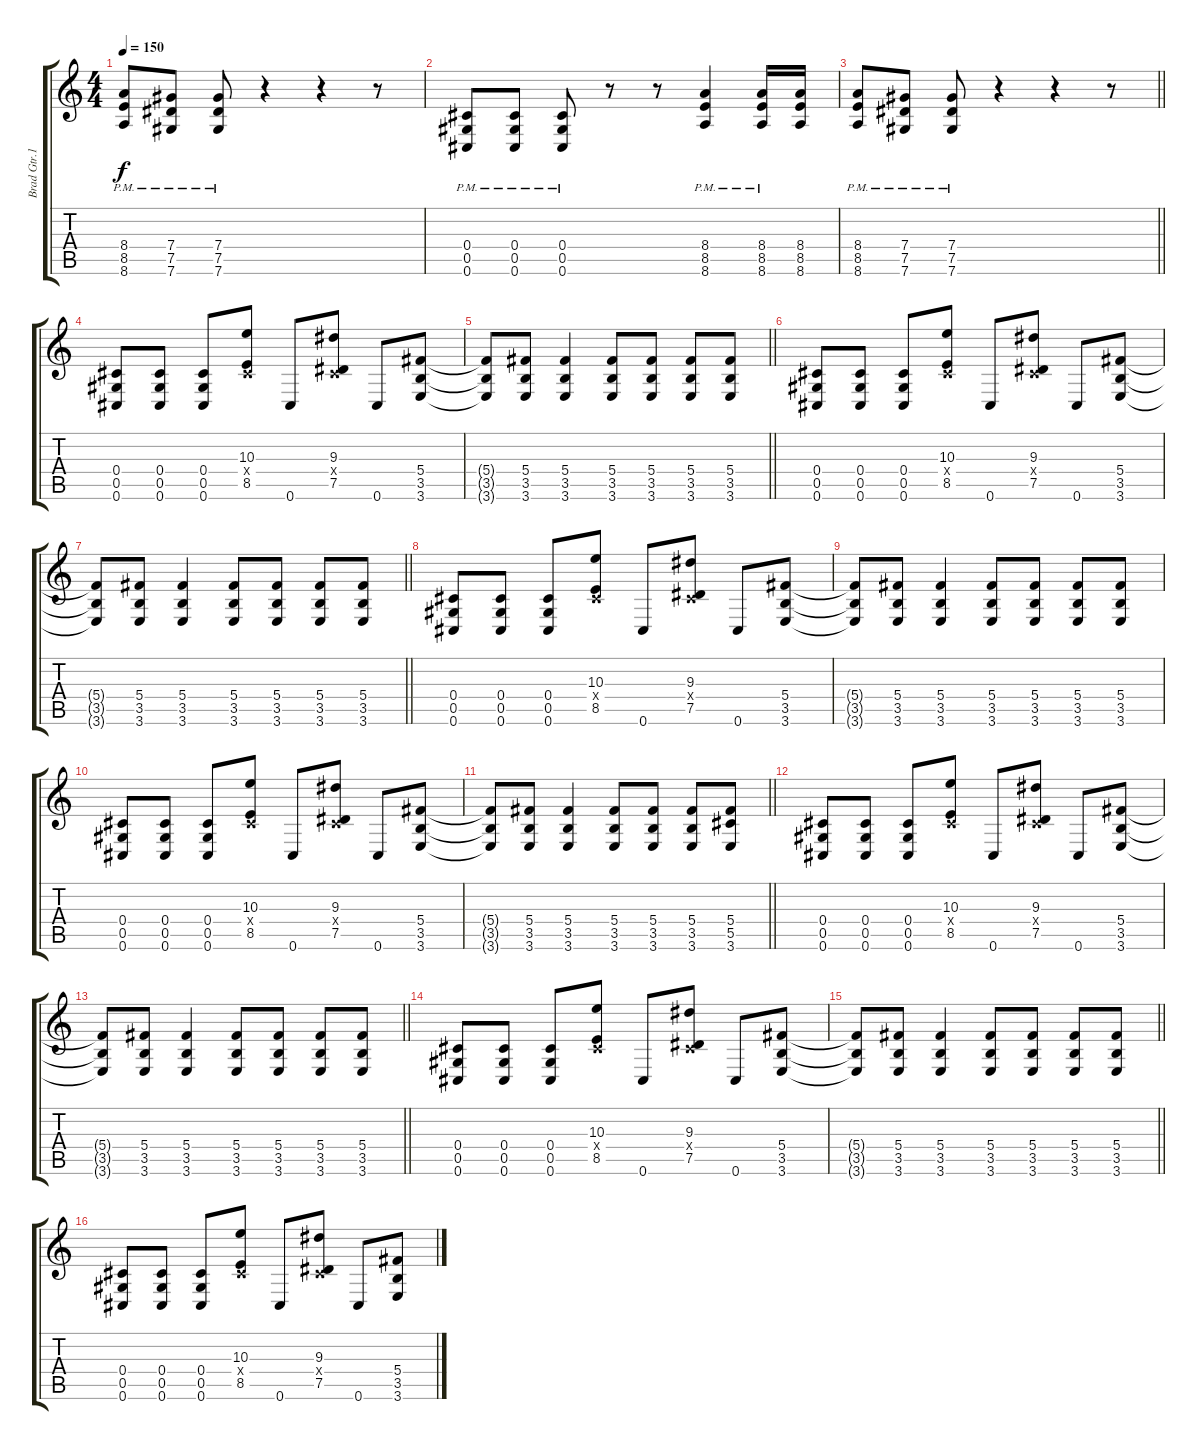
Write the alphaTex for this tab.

\track ("Brad Gtr.1" "Brad Gtr.1") {instrument distortionguitar}
\staff {score tabs}
\tuning (Eb4 Bb3 Gb3 Db3 Ab2 Db2) {hide}
\ts (4 4)
\tempo 150
\clef g2
\ks c
(8.4{pm} 8.5{pm} 8.6{pm}).8{dy f} (7.4{pm} 7.5{pm} 7.6{pm}).8 (7.4{pm} 7.5{pm} 7.6{pm}).8 r.4 r.4 r.8 |
(0.4{pm} 0.5{pm} 0.6{pm}).8 (0.4{pm} 0.5{pm} 0.6{pm}).8 (0.4{pm} 0.5{pm} 0.6{pm}).8 r.8 r.8 (8.4{pm} 8.5{pm} 8.6{pm}).4 (8.4{pm} 8.5{pm} 8.6{pm}).16 (8.4 8.5 8.6).16 |
\barLineRight lightlight
(8.4{pm} 8.5{pm} 8.6{pm}).8 (7.4{pm} 7.5{pm} 7.6{pm}).8 (7.4{pm} 7.5{pm} 7.6{pm}).8 r.4 r.4 r.8 |
(0.4 0.5 0.6).8 (0.4 0.5 0.6).8 (0.4 0.5 0.6).8 (10.3 0.4{x} 8.5).8 0.6.8 (9.3 0.4{x} 7.5).8 0.6.8 (5.4 3.5 3.6).8 |
\barLineRight lightlight
(5.4{t} 3.5{t} 3.6{t}).8 (5.4 3.5 3.6).8 (5.4 3.5 3.6).4 (5.4 3.5 3.6).8 (5.4 3.5 3.6).8 (5.4 3.5 3.6).8 (5.4 3.5 3.6).8 |
(0.4 0.5 0.6).8 (0.4 0.5 0.6).8 (0.4 0.5 0.6).8 (10.3 0.4{x} 8.5).8 0.6.8 (9.3 0.4{x} 7.5).8 0.6.8 (5.4 3.5 3.6).8 |
\barLineRight lightlight
(5.4{t} 3.5{t} 3.6{t}).8 (5.4 3.5 3.6).8 (5.4 3.5 3.6).4 (5.4 3.5 3.6).8 (5.4 3.5 3.6).8 (5.4 3.5 3.6).8 (5.4 3.5 3.6).8 |
(0.4 0.5 0.6).8 (0.4 0.5 0.6).8 (0.4 0.5 0.6).8 (10.3 0.4{x} 8.5).8 0.6.8 (9.3 0.4{x} 7.5).8 0.6.8 (5.4 3.5 3.6).8 |
(5.4{t} 3.5{t} 3.6{t}).8 (5.4 3.5 3.6).8 (5.4 3.5 3.6).4 (5.4 3.5 3.6).8 (5.4 3.5 3.6).8 (5.4 3.5 3.6).8 (5.4 3.5 3.6).8 |
(0.4 0.5 0.6).8 (0.4 0.5 0.6).8 (0.4 0.5 0.6).8 (10.3 0.4{x} 8.5).8 0.6.8 (9.3 0.4{x} 7.5).8 0.6.8 (5.4 3.5 3.6).8 |
\barLineRight lightlight
(5.4{t} 3.5{t} 3.6{t}).8 (5.4 3.5 3.6).8 (5.4 3.5 3.6).4 (5.4 3.5 3.6).8 (5.4 3.5 3.6).8 (5.4 3.5 3.6).8 (5.4 5.5 3.6).8 |
(0.4 0.5 0.6).8 (0.4 0.5 0.6).8 (0.4 0.5 0.6).8 (10.3 0.4{x} 8.5).8 0.6.8 (9.3 0.4{x} 7.5).8 0.6.8 (5.4 3.5 3.6).8 |
\barLineRight lightlight
(5.4{t} 3.5{t} 3.6{t}).8 (5.4 3.5 3.6).8 (5.4 3.5 3.6).4 (5.4 3.5 3.6).8 (5.4 3.5 3.6).8 (5.4 3.5 3.6).8 (5.4 3.5 3.6).8 |
(0.4 0.5 0.6).8 (0.4 0.5 0.6).8 (0.4 0.5 0.6).8 (10.3 0.4{x} 8.5).8 0.6.8 (9.3 0.4{x} 7.5).8 0.6.8 (5.4 3.5 3.6).8 |
\barLineRight lightlight
(5.4{t} 3.5{t} 3.6{t}).8 (5.4 3.5 3.6).8 (5.4 3.5 3.6).4 (5.4 3.5 3.6).8 (5.4 3.5 3.6).8 (5.4 3.5 3.6).8 (5.4 3.5 3.6).8 |
(0.4 0.5 0.6).8 (0.4 0.5 0.6).8 (0.4 0.5 0.6).8 (10.3 0.4{x} 8.5).8 0.6.8 (9.3 0.4{x} 7.5).8 0.6.8 (5.4 3.5 3.6).8
